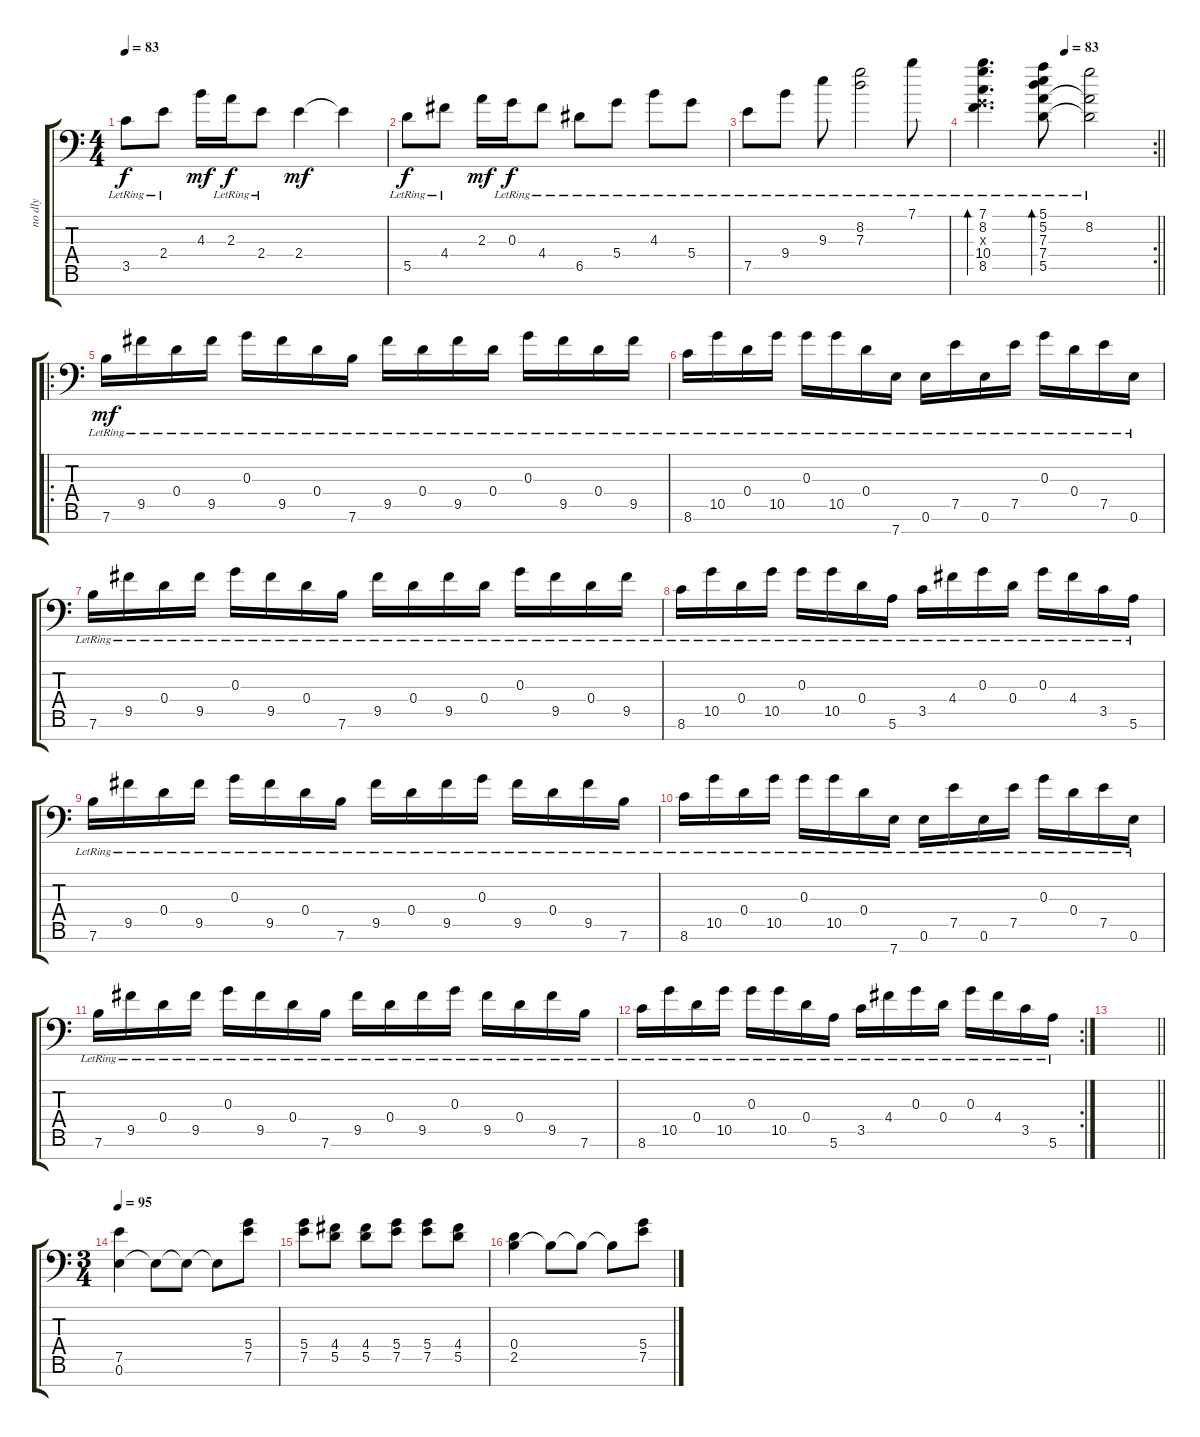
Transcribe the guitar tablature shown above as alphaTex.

\track ("no dly" "no dly") {instrument electricbassfinger}
\staff {score tabs}
\tuning (E4 B3 G3 D3 A2 E2 A1) {hide}
\ts (4 4)
\tempo 83
\clef f4
\ks c
3.5{lr}.8{dy f} 2.4{lr}.8 4.3.16{dy mf} 2.3{lr}.16{dy f} 2.4{lr}.8 2.4.4{dy mf} 2.4{t}.4 |
5.5{lr}.8{dy f} 4.4{lr}.8 2.3.16{dy mf} 0.3{lr}.16{dy f} 4.4{lr}.8 6.5{lr}.8 5.4{lr}.8 4.3{lr}.8 5.4{lr}.8 |
7.5{lr}.8 9.4{lr}.8 9.3{lr}.8 (8.2{lr} 7.3{lr}).2 7.1{lr}.8 |
\rc 2
\tempo (83 0.5)
\barLineRight lightlight
(7.1{lr} 8.2{lr} 0.3{x} 10.4{lr} 8.5{lr}).4{d bd 120} (5.1{lr} 5.2{lr} 7.3{lr} 7.4{lr} 5.5{lr}).8{bd 120} (8.2{lr} 7.4{lr t} 5.5{lr t}).2 |
\ro
\section ("" "")
7.6{lr}.16{dy mf} 9.5{lr}.16 0.4{lr}.16 9.5{lr}.16 0.3{lr}.16 9.5{lr}.16 0.4{lr}.16 7.6{lr}.16 9.5{lr}.16 0.4{lr}.16 9.5{lr}.16 0.4{lr}.16 0.3{lr}.16 9.5{lr}.16 0.4{lr}.16 9.5{lr}.16 |
8.6{lr}.16 10.5{lr}.16 0.4{lr}.16 10.5{lr}.16 0.3{lr}.16 10.5{lr}.16 0.4{lr}.16 7.7{lr}.16 0.6{lr}.16 7.5{lr}.16 0.6{lr}.16 7.5{lr}.16 0.3{lr}.16 0.4{lr}.16 7.5{lr}.16 0.6{lr}.16 |
7.6{lr}.16 9.5{lr}.16 0.4{lr}.16 9.5{lr}.16 0.3{lr}.16 9.5{lr}.16 0.4{lr}.16 7.6{lr}.16 9.5{lr}.16 0.4{lr}.16 9.5{lr}.16 0.4{lr}.16 0.3{lr}.16 9.5{lr}.16 0.4{lr}.16 9.5{lr}.16 |
8.6{lr}.16 10.5{lr}.16 0.4{lr}.16 10.5{lr}.16 0.3{lr}.16 10.5{lr}.16 0.4{lr}.16 5.6{lr}.16 3.5{lr}.16 4.4{lr}.16 0.3{lr}.16 0.4{lr}.16 0.3{lr}.16 4.4{lr}.16 3.5{lr}.16 5.6{lr}.16 |
7.6{lr}.16 9.5{lr}.16 0.4{lr}.16 9.5{lr}.16 0.3{lr}.16 9.5{lr}.16 0.4{lr}.16 7.6{lr}.16 9.5{lr}.16 0.4{lr}.16 9.5{lr}.16 0.3{lr}.16 9.5{lr}.16 0.4{lr}.16 9.5{lr}.16 7.6{lr}.16 |
8.6{lr}.16 10.5{lr}.16 0.4{lr}.16 10.5{lr}.16 0.3{lr}.16 10.5{lr}.16 0.4{lr}.16 7.7{lr}.16 0.6{lr}.16 7.5{lr}.16 0.6{lr}.16 7.5{lr}.16 0.3{lr}.16 0.4{lr}.16 7.5{lr}.16 0.6{lr}.16 |
7.6{lr}.16 9.5{lr}.16 0.4{lr}.16 9.5{lr}.16 0.3{lr}.16 9.5{lr}.16 0.4{lr}.16 7.6{lr}.16 9.5{lr}.16 0.4{lr}.16 9.5{lr}.16 0.3{lr}.16 9.5{lr}.16 0.4{lr}.16 9.5{lr}.16 7.6{lr}.16 |
\rc 2
8.6{lr}.16 10.5{lr}.16 0.4{lr}.16 10.5{lr}.16 0.3{lr}.16 10.5{lr}.16 0.4{lr}.16 5.6{lr}.16 3.5{lr}.16 4.4{lr}.16 0.3{lr}.16 0.4{lr}.16 0.3{lr}.16 4.4{lr}.16 3.5{lr}.16 5.6{lr}.16 |
\barLineRight lightlight
|
\ts (3 4)
\section ("" "")
\tempo 95
(7.5 0.6).4 0.6{t}.8 0.6{t}.8 0.6{t}.8 (5.4 7.5).8 |
(5.4 7.5).8 (4.4 5.5).8 (4.4 5.5).8 (5.4 7.5).8 (5.4 7.5).8 (4.4 5.5).8 |
(0.4 2.5).4 2.5{t}.8 2.5{t}.8 2.5{t}.8 (5.4 7.5).8
